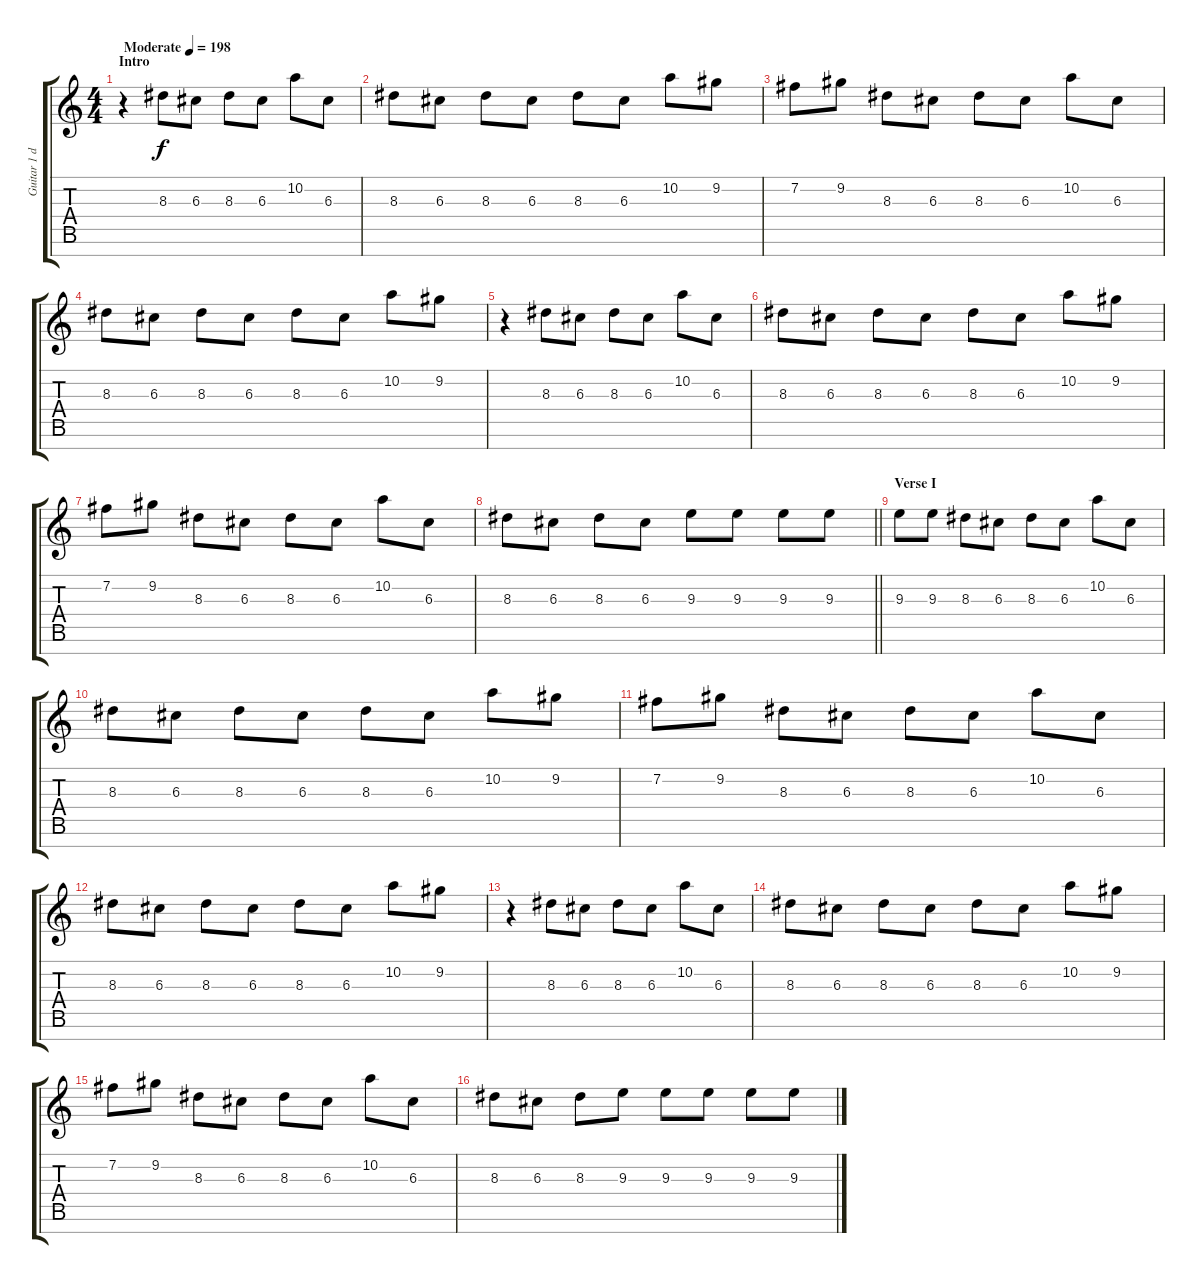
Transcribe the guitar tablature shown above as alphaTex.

\track ("Guitar 1 delay" "Guitar 1 d") {instrument electricguitarclean}
\staff {score tabs}
\tuning (E4 B3 G3 D3 A2 E2 B1) {hide}
\ts (4 4)
\section ("" "Intro")
\tempo (198 "Moderate")
\clef g2
\ks c
r.4{dy f instrument electricguitarclean} 8.3.8 6.3.8 8.3.8 6.3.8 10.2.8 6.3.8 |
8.3.8 6.3.8 8.3.8 6.3.8 8.3.8 6.3.8 10.2.8 9.2.8 |
7.2.8 9.2.8 8.3.8 6.3.8 8.3.8 6.3.8 10.2.8 6.3.8 |
8.3.8 6.3.8 8.3.8 6.3.8 8.3.8 6.3.8 10.2.8 9.2.8 |
r.4 8.3.8 6.3.8 8.3.8 6.3.8 10.2.8 6.3.8 |
8.3.8 6.3.8 8.3.8 6.3.8 8.3.8 6.3.8 10.2.8 9.2.8 |
7.2.8 9.2.8 8.3.8 6.3.8 8.3.8 6.3.8 10.2.8 6.3.8 |
\barLineRight lightlight
8.3.8 6.3.8 8.3.8 6.3.8 9.3.8 9.3.8 9.3.8 9.3.8 |
\section ("" "Verse I")
9.3.8 9.3.8 8.3.8 6.3.8 8.3.8 6.3.8 10.2.8 6.3.8 |
8.3.8 6.3.8 8.3.8 6.3.8 8.3.8 6.3.8 10.2.8 9.2.8 |
7.2.8 9.2.8 8.3.8 6.3.8 8.3.8 6.3.8 10.2.8 6.3.8 |
8.3.8 6.3.8 8.3.8 6.3.8 8.3.8 6.3.8 10.2.8 9.2.8 |
r.4 8.3.8 6.3.8 8.3.8 6.3.8 10.2.8 6.3.8 |
8.3.8 6.3.8 8.3.8 6.3.8 8.3.8 6.3.8 10.2.8 9.2.8 |
7.2.8 9.2.8 8.3.8 6.3.8 8.3.8 6.3.8 10.2.8 6.3.8 |
8.3.8 6.3.8 8.3.8 9.3.8 9.3.8 9.3.8 9.3.8 9.3.8
